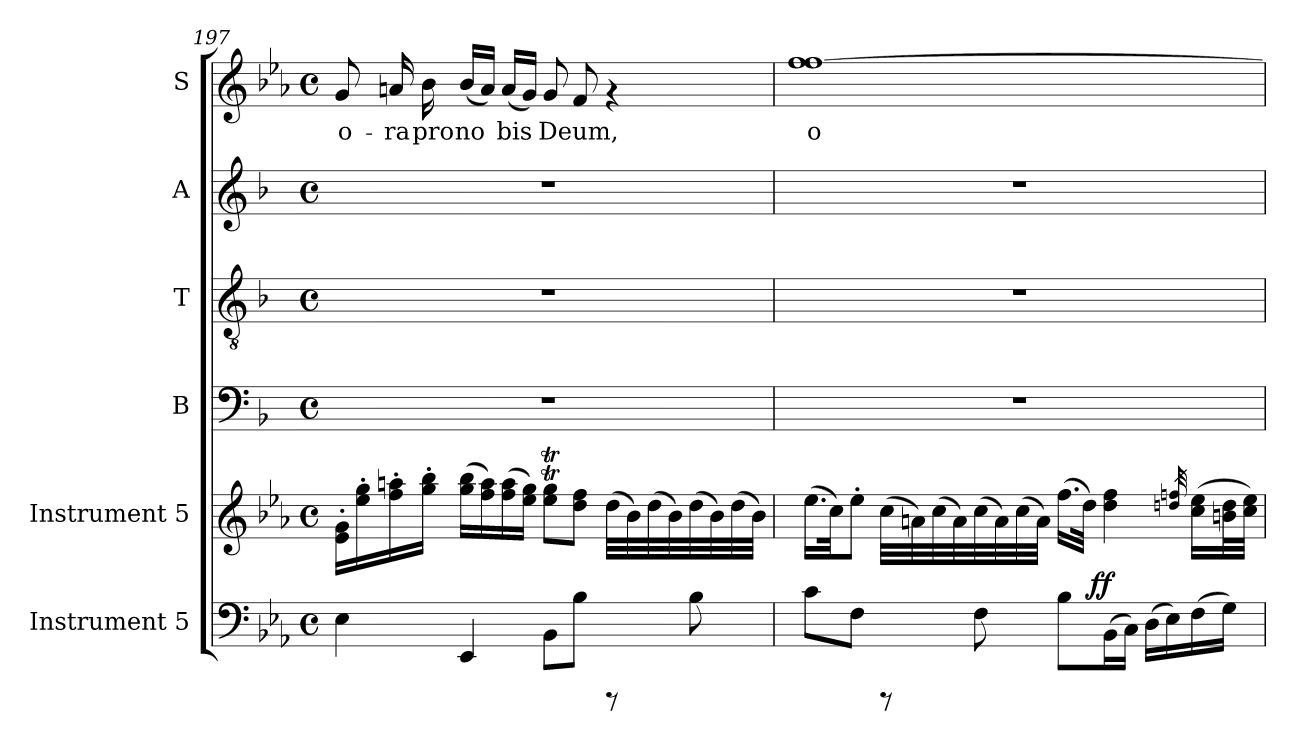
**kern	**dynam	**kern	**kern	**kern	**kern	**kern	**text
*part6	*part6	*part5	*part4	*part3	*part2	*part1	*part1
*staff6	*staff6	*staff5	*staff4	*staff3	*staff2	*staff1	*staff1
*I"Instrument 5	*	*I"Instrument 5	*I"B	*I"T	*I"A	*I"S	*
*	*	*	*I'B	*I'T	*I'A	*I'S	*
!!LO:LB:g=z
*clefF4	*	*clefG2	*clefF4	*clefGv2	*clefG2	*clefG2	*
*k[b-e-a-]	*	*k[b-e-a-]	*k[b-]	*k[b-]	*k[b-]	*k[b-e-a-]	*
*E-:	*	*E-:	*F:	*F:	*F:	*E-:	*
*M4/4	*	*M4/4	*M4/4	*M4/4	*M4/4	*M4/4	*
*met(c)	*	*met(c)	*met(c)	*met(c)	*met(c)	*met(c)	*
=197	=197	=197	=197	=197	=197	=197	=197
!	!	!	!	!	!	!	!LO:LY:b:cj
4E-\	.	16e-\'> 16g\'>L	1r	1r	1r	8g/	o-
.	.	16ee-\'> 16gg\'>	.	.	.	.	.
!	!	!	!	!	!	!	!LO:LY:b:cj
.	.	16ff\'> 16aan\'>	.	.	.	16an/	-ra
!	!	!	!	!	!	!	!LO:LY:b:cj
.	.	16gg\'> 16bb-\'>J	.	.	.	16b-\	pro
!	!	!	!	!	!	!	!LO:LY:b:cj
4EE-/	.	(>16bb-\ 16gg\L	.	.	.	(<16b-/L	no-
!	!	!	!	!	!	!	!LO:LY:b:cj
.	.	16ff\ 16aa\)	.	.	.	16a/J)	--
!	!	!	!	!	!	!	!LO:LY:b:cj
.	.	(>16aa\ 16ff\	.	.	.	(<16a/L	-bis
!	!	!	!	!	!	!	!LO:LY:b:cj
.	.	16ee-\ 16gg\J)	.	.	.	16g/J)	.
!	!	!	!	!	!	!	!LO:LY:b:cj
8BB-\L	.	8ee-\T 8gg\TL	.	.	.	8g/	Deum,
!	!	!	!	!	!	!	!LO:LY:b:cj
8B-\J	.	8ff\ 8dd\J	.	.	.	8f/	.
8rCCC	.	(>32dd\L	.	.	.	4rf	.
.	.	32b-\)	.	.	.	.	.
.	.	(>32dd\	.	.	.	.	.
.	.	32b-\)	.	.	.	.	.
8B-\	.	(>32dd\	.	.	.	.	.
.	.	32b-\)	.	.	.	.	.
.	.	(>32dd\	.	.	.	.	.
.	.	32b-\J)	.	.	.	.	.
=198	=198	=198	=198	=198	=198	=198	=198
!	!	!	!	!	!	!	!LO:LY:b:cj
*^	*	*	*	*	*	*	*
8c\L	2ryy	.	(>16.ee-\L	1r	1r	1r	1ff [>1ff	o-
.	.	.	32cc\)	.	.	.	.	.
8F\J	.	.	8ee-'>\J	.	.	.	.	.
8rCCC	.	.	(>32cc\L	.	.	.	.	.
.	.	.	32an\)	.	.	.	.	.
.	.	.	(>32cc\	.	.	.	.	.
.	.	.	32a\)	.	.	.	.	.
8F\	.	.	(>32cc\	.	.	.	.	.
.	.	.	32a\)	.	.	.	.	.
.	.	.	(>32cc\	.	.	.	.	.
.	.	.	32a\J)	.	.	.	.	.
8B-\L	16..ryy	.	(>16.ff\L	.	.	.	.	.
.	.	.	32dd\J)	.	.	.	.	.
!	!	!LO:DY:b	!	!	!	!	!	!
!	!	!LO:DY:n=1:a	!	!	!	!	!	!
.	4ryy	f f	.	.	.	.	.	.
(>16BB-\	.	.	4dd\ 4ff\	.	.	.	.	.
16C\J)	.	.	.	.	.	.	.	.
(>16D\L	.	.	.	.	.	.	.	.
16E-\)	.	.	.	.	.	.	.	.
.	8ryy	.	.	.	.	.	.	.
.	.	.	32qffn/ 32qddn/	.	.	.	.	.
(>16F\	.	.	(>16ee-\ 16cc\L	.	.	.	.	.
16G\J)	.	.	32dd\ 32bn\	.	.	.	.	.
.	.	.	32ee-\ 32cc\J)	.	.	.	.	.
.	64ryy	.	.	.	.	.	.	.
*v	*v	*	*	*	*	*	*	*
=	=	=	=	=	=	=	=
*-	*-	*-	*-	*-	*-	*-	*-
